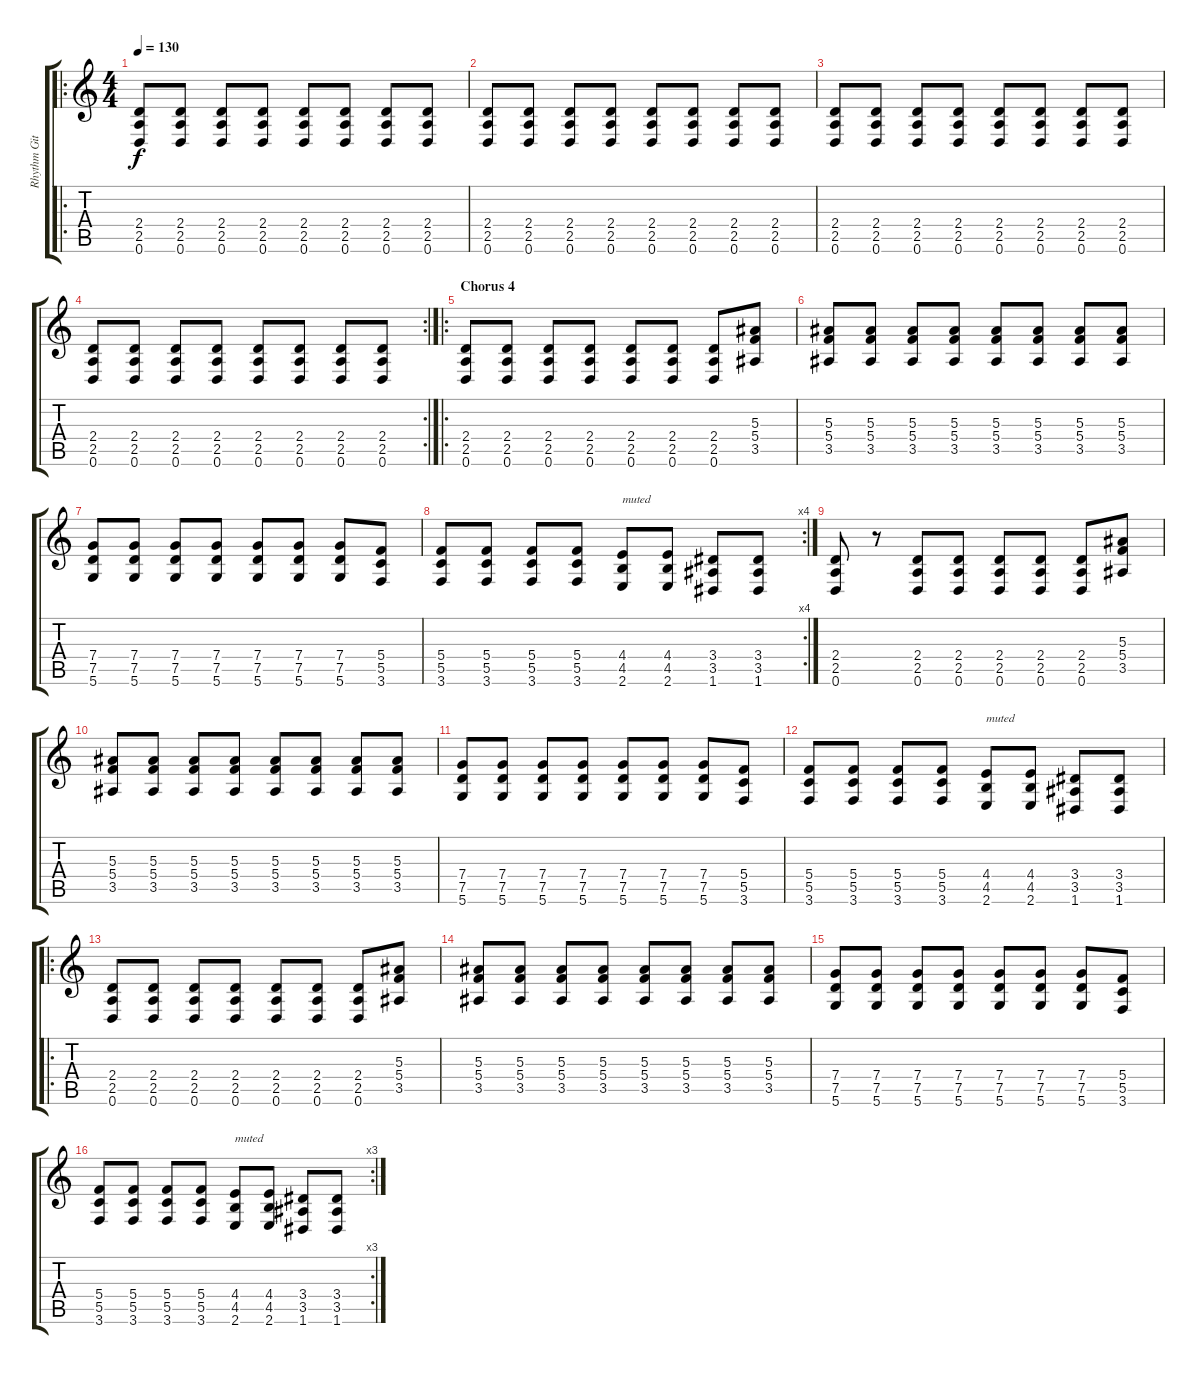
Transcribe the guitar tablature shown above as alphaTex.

\track ("Rhythm Gitarre" "Rhythm Git") {instrument distortionguitar}
\staff {score tabs}
\tuning (D4 A3 F3 C3 G2 D2) {hide}
\ro
\ts (4 4)
\tempo 130
\clef g2
\ks c
(2.4 2.5 0.6).8{dy f} (2.4 2.5 0.6).8 (2.4 2.5 0.6).8 (2.4 2.5 0.6).8 (2.4 2.5 0.6).8 (2.4 2.5 0.6).8 (2.4 2.5 0.6).8 (2.4 2.5 0.6).8 |
(2.4 2.5 0.6).8 (2.4 2.5 0.6).8 (2.4 2.5 0.6).8 (2.4 2.5 0.6).8 (2.4 2.5 0.6).8 (2.4 2.5 0.6).8 (2.4 2.5 0.6).8 (2.4 2.5 0.6).8 |
(2.4 2.5 0.6).8 (2.4 2.5 0.6).8 (2.4 2.5 0.6).8 (2.4 2.5 0.6).8 (2.4 2.5 0.6).8 (2.4 2.5 0.6).8 (2.4 2.5 0.6).8 (2.4 2.5 0.6).8 |
\rc 2
(2.4 2.5 0.6).8 (2.4 2.5 0.6).8 (2.4 2.5 0.6).8 (2.4 2.5 0.6).8 (2.4 2.5 0.6).8 (2.4 2.5 0.6).8 (2.4 2.5 0.6).8 (2.4 2.5 0.6).8 |
\ro
\section ("" "Chorus 4")
(2.4 2.5 0.6).8 (2.4 2.5 0.6).8 (2.4 2.5 0.6).8 (2.4 2.5 0.6).8 (2.4 2.5 0.6).8 (2.4 2.5 0.6).8 (2.4 2.5 0.6).8 (5.3 5.4 3.5).8 |
(5.3 5.4 3.5).8 (5.3 5.4 3.5).8 (5.3 5.4 3.5).8 (5.3 5.4 3.5).8 (5.3 5.4 3.5).8 (5.3 5.4 3.5).8 (5.3 5.4 3.5).8 (5.3 5.4 3.5).8 |
(7.4 7.5 5.6).8 (7.4 7.5 5.6).8 (7.4 7.5 5.6).8 (7.4 7.5 5.6).8 (7.4 7.5 5.6).8 (7.4 7.5 5.6).8 (7.4 7.5 5.6).8 (5.4 5.5 3.6).8 |
\rc 4
(5.4 5.5 3.6).8 (5.4 5.5 3.6).8 (5.4 5.5 3.6).8 (5.4 5.5 3.6).8 (4.4 4.5 2.6).8{txt "muted"} (4.4 4.5 2.6).8 (3.4 3.5 1.6).8 (3.4 3.5 1.6).8 |
(2.4 2.5 0.6).8 r.8 (2.4 2.5 0.6).8 (2.4 2.5 0.6).8 (2.4 2.5 0.6).8 (2.4 2.5 0.6).8 (2.4 2.5 0.6).8 (5.3 5.4 3.5).8 |
(5.3 5.4 3.5).8 (5.3 5.4 3.5).8 (5.3 5.4 3.5).8 (5.3 5.4 3.5).8 (5.3 5.4 3.5).8 (5.3 5.4 3.5).8 (5.3 5.4 3.5).8 (5.3 5.4 3.5).8 |
(7.4 7.5 5.6).8 (7.4 7.5 5.6).8 (7.4 7.5 5.6).8 (7.4 7.5 5.6).8 (7.4 7.5 5.6).8 (7.4 7.5 5.6).8 (7.4 7.5 5.6).8 (5.4 5.5 3.6).8 |
(5.4 5.5 3.6).8 (5.4 5.5 3.6).8 (5.4 5.5 3.6).8 (5.4 5.5 3.6).8 (4.4 4.5 2.6).8{txt "muted"} (4.4 4.5 2.6).8 (3.4 3.5 1.6).8 (3.4 3.5 1.6).8 |
\ro
(2.4 2.5 0.6).8 (2.4 2.5 0.6).8 (2.4 2.5 0.6).8 (2.4 2.5 0.6).8 (2.4 2.5 0.6).8 (2.4 2.5 0.6).8 (2.4 2.5 0.6).8 (5.3 5.4 3.5).8 |
(5.3 5.4 3.5).8 (5.3 5.4 3.5).8 (5.3 5.4 3.5).8 (5.3 5.4 3.5).8 (5.3 5.4 3.5).8 (5.3 5.4 3.5).8 (5.3 5.4 3.5).8 (5.3 5.4 3.5).8 |
(7.4 7.5 5.6).8 (7.4 7.5 5.6).8 (7.4 7.5 5.6).8 (7.4 7.5 5.6).8 (7.4 7.5 5.6).8 (7.4 7.5 5.6).8 (7.4 7.5 5.6).8 (5.4 5.5 3.6).8 |
\rc 3
(5.4 5.5 3.6).8 (5.4 5.5 3.6).8 (5.4 5.5 3.6).8 (5.4 5.5 3.6).8 (4.4 4.5 2.6).8{txt "muted"} (4.4 4.5 2.6).8 (3.4 3.5 1.6).8 (3.4 3.5 1.6).8
